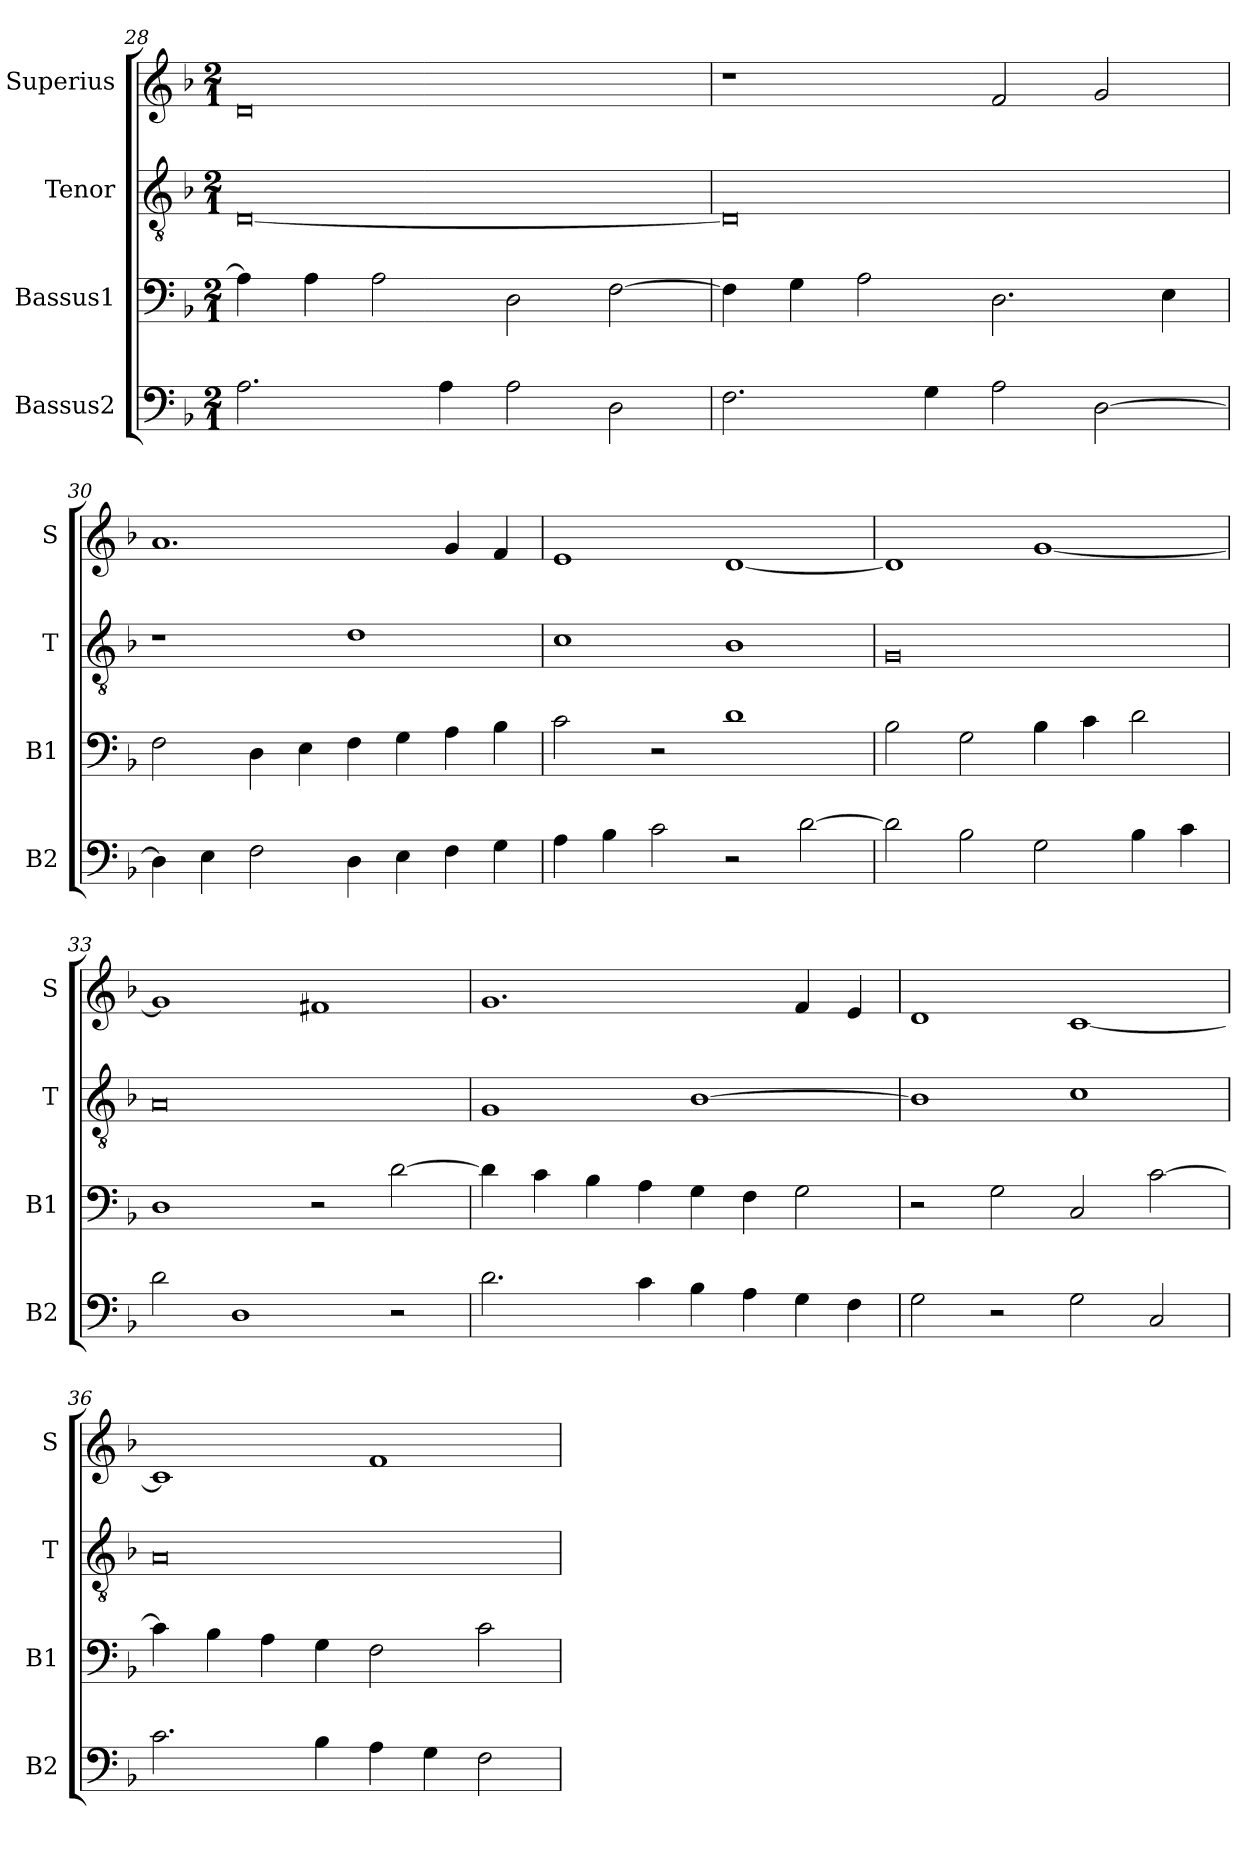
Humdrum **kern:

**kern	**kern	**kern	**kern
*part4	*part3	*part2	*part1
*staff4	*staff3	*staff2	*staff1
*I"Bassus2	*I"Bassus1	*I"Tenor	*I"Superius
*I'B2	*I'B1	*I'T	*I'S
*clefF4	*clefF4	*clefGv2	*clefG2
*k[b-]	*k[b-]	*k[b-]	*k[b-]
*M2/1	*M2/1	*M2/1	*M2/1
=28	=28	=28	=28
2.A\	4A\]	[0D	0d
.	4A\	.	.
.	2A\	.	.
4A\	.	.	.
2A\	2D\	.	.
2D\	[2F\	.	.
=29	=29	=29	=29
2.F\	4F\]	0D]	1r
.	4G\	.	.
.	2A\	.	.
4G\	.	.	.
2A\	2.D\	.	2f/
[2D\	.	.	2g/
.	4E\	.	.
=30	=30	=30	=30
4D\]	2F\	1r	1.a
4E\	.	.	.
2F\	4D\	.	.
.	4E\	.	.
4D\	4F\	1d	.
4E\	4G\	.	.
4F\	4A\	.	4g/
4G\	4B-\	.	4f/
=31	=31	=31	=31
4A\	2c\	1c	1e
4B-\	.	.	.
2c\	2r	.	.
2r	1d	1B-	[1d
[2d\	.	.	.
=32	=32	=32	=32
2d\]	2B-\	0G	1d]
2B-\	2G\	.	.
2G\	4B-\	.	[1g
.	4c\	.	.
4B-\	2d\	.	.
4c\	.	.	.
=33	=33	=33	=33
2d\	1D	0A	1g]
1D	.	.	.
.	2r	.	1f#X
2r	[2d\	.	.
=34	=34	=34	=34
2.d\	4d\]	1G	1.g
.	4c\	.	.
.	4B-\	.	.
4c\	4A\	.	.
4B-\	4G\	[1B-	.
4A\	4F\	.	.
4G\	2G\	.	4f/
4F\	.	.	4e/
=35	=35	=35	=35
2G\	2r	1B-]	1d
2r	2G\	.	.
2G\	2C/	1c	[1c
2C/	[2c\	.	.
=36	=36	=36	=36
2.c\	4c\]	0A	1c]
.	4B-\	.	.
.	4A\	.	.
4B-\	4G\	.	.
4A\	2F\	.	1f
4G\	.	.	.
2F\	2c\	.	.
=	=	=	=
*-	*-	*-	*-
